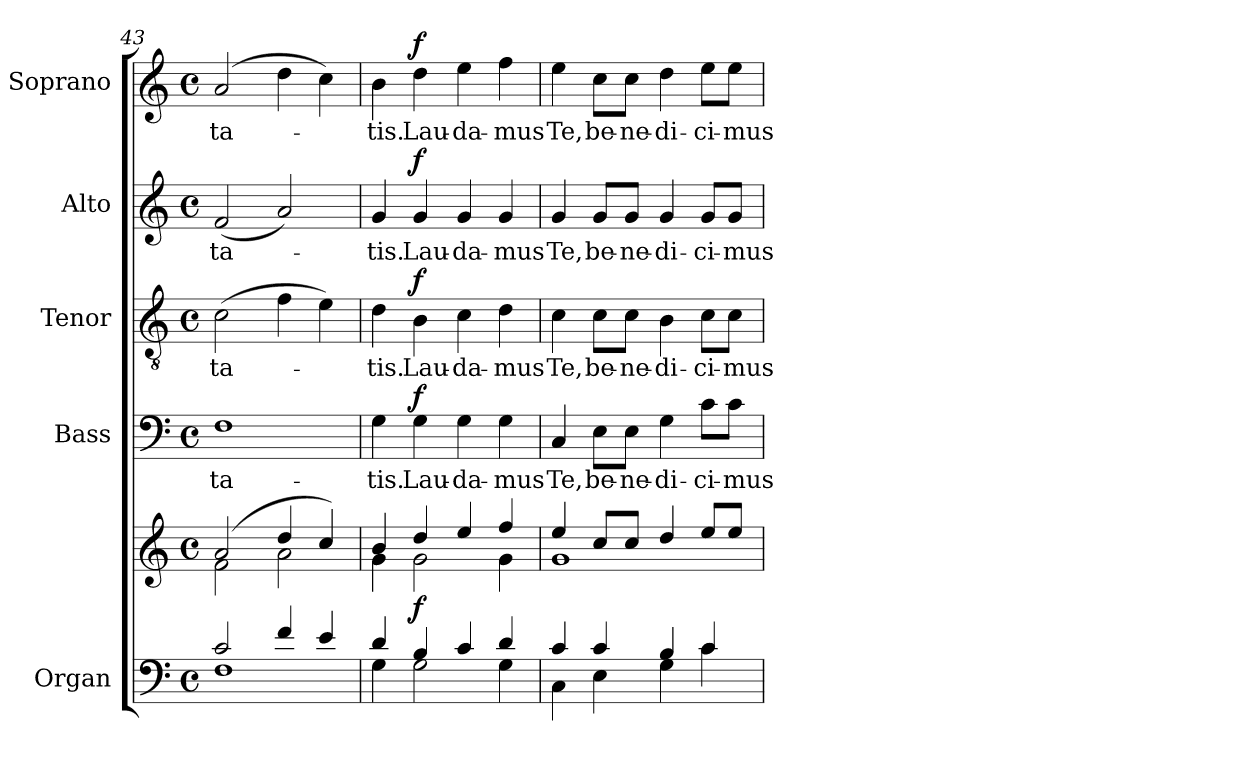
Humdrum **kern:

**kern	**kern	**dynam	**kern	**text	**dynam	**kern	**text	**dynam	**kern	**text	**dynam	**kern	**text	**dynam
*part5	*part5	*part5	*part4	*part4	*part4	*part3	*part3	*part3	*part2	*part2	*part2	*part1	*part1	*part1
*staff6	*staff5	*staff5/6	*staff4	*staff4	*staff4	*staff3	*staff3	*staff3	*staff2	*staff2	*staff2	*staff1	*staff1	*staff1
*I"Organ	*	*	*I"Bass	*	*	*I"Tenor	*	*	*I"Alto	*	*	*I"Soprano	*	*
*I'Org.	*	*	*I'B.	*	*	*I'T.	*	*	*I'A.	*	*	*I'S.	*	*
*clefF4	*clefG2	*	*clefF4	*	*	*clefGv2	*	*	*clefG2	*	*	*clefG2	*	*
*k[]	*k[]	*	*k[]	*	*	*k[]	*	*	*k[]	*	*	*k[]	*	*
*M4/4	*M4/4	*	*M4/4	*	*	*M4/4	*	*	*M4/4	*	*	*M4/4	*	*
*met(c)	*met(c)	*	*met(c)	*	*	*met(c)	*	*	*met(c)	*	*	*met(c)	*	*
=43	=43	=43	=43	=43	=43	=43	=43	=43	=43	=43	=43	=43	=43	=43
*^	*^	*	*	*	*	*	*	*	*	*	*	*	*	*
!	!	!	!	!	!	!LO:LY:b	!	!	!LO:LY:b	!	!	!LO:LY:b	!	!	!LO:LY:b	!
2c/	1F	(>2a/	2f\	.	1F	-ta-	.	(>2c\	-ta-	.	(<2f/	-ta-	.	(>2a/	-ta-	.
4f/	.	4dd/	2a\	.	.	.	.	4f\	.	.	2a/)	.	.	4dd\	.	.
4e/	.	4cc/)	.	.	.	.	.	4e\)	.	.	.	.	.	4cc\)	.	.
!!LO:LB:g=z
=44	=44	=44	=44	=44	=44	=44	=44	=44	=44	=44	=44	=44	=44	=44	=44	=44
!	!	!	!	!	!	!LO:LY:b	!	!	!LO:LY:b	!	!	!LO:LY:b	!	!	!LO:LY:b	!
4d/	4G\	4b/	4g\	.	4G\	-tis.	.	4d\	-tis.	.	4g/	-tis.	.	4b\	-tis.	.
!	!	!	!	!LO:DY:b	!	!LO:LY:b	!LO:DY:a	!	!LO:LY:b	!LO:DY:a	!	!LO:LY:b	!LO:DY:a	!	!LO:LY:b	!LO:DY:a
4B/	2G\	4dd/	2g\	f	4G\	Lau-	f	4B\	Lau-	f	4g/	Lau-	f	4dd\	Lau-	f
!	!	!	!	!	!	!LO:LY:b	!	!	!LO:LY:b	!	!	!LO:LY:b	!	!	!LO:LY:b	!
4c/	.	4ee/	.	.	4G\	-da-	.	4c\	-da-	.	4g/	-da-	.	4ee\	-da-	.
!	!	!	!	!	!	!LO:LY:b	!	!	!LO:LY:b	!	!	!LO:LY:b	!	!	!LO:LY:b	!
4d/	4G\	4ff/	4g\	.	4G\	-mus	.	4d\	-mus	.	4g/	-mus	.	4ff\	-mus	.
=45	=45	=45	=45	=45	=45	=45	=45	=45	=45	=45	=45	=45	=45	=45	=45	=45
!	!	!	!	!	!	!LO:LY:b	!	!	!LO:LY:b	!	!	!LO:LY:b	!	!	!LO:LY:b	!
4c/	4C\	4ee/	1g	.	4C/	Te,	.	4c\	Te,	.	4g/	Te,	.	4ee\	Te,	.
!	!	!	!	!	!	!LO:LY:b	!	!	!LO:LY:b	!	!	!LO:LY:b	!	!	!LO:LY:b	!
4c/	4E\	8cc/L	.	.	8E\L	be-	.	8c\L	be-	.	8g/L	be-	.	8cc\L	be-	.
!	!	!	!	!	!	!LO:LY:b	!	!	!LO:LY:b	!	!	!LO:LY:b	!	!	!LO:LY:b	!
.	.	8cc/J	.	.	8E\J	-ne-	.	8c\J	-ne-	.	8g/J	-ne-	.	8cc\J	-ne-	.
!	!	!	!	!	!	!LO:LY:b	!	!	!LO:LY:b	!	!	!LO:LY:b	!	!	!LO:LY:b	!
4B/	4G\	4dd/	.	.	4G\	-di-	.	4B\	-di-	.	4g/	-di-	.	4dd\	-di-	.
!	!	!	!	!	!	!LO:LY:b	!	!	!LO:LY:b	!	!	!LO:LY:b	!	!	!LO:LY:b	!
4c/	4c\	8ee/L	.	.	8c\L	-ci-	.	8c\L	-ci-	.	8g/L	-ci-	.	8ee\L	-ci-	.
!	!	!	!	!	!	!LO:LY:b	!	!	!LO:LY:b	!	!	!LO:LY:b	!	!	!LO:LY:b	!
.	.	8ee/J	.	.	8c\J	-mus	.	8c\J	-mus	.	8g/J	-mus	.	8ee\J	-mus	.
*v	*v	*	*	*	*	*	*	*	*	*	*	*	*	*	*	*
*	*v	*v	*	*	*	*	*	*	*	*	*	*	*	*	*
=	=	=	=	=	=	=	=	=	=	=	=	=	=	=
*-	*-	*-	*-	*-	*-	*-	*-	*-	*-	*-	*-	*-	*-	*-
